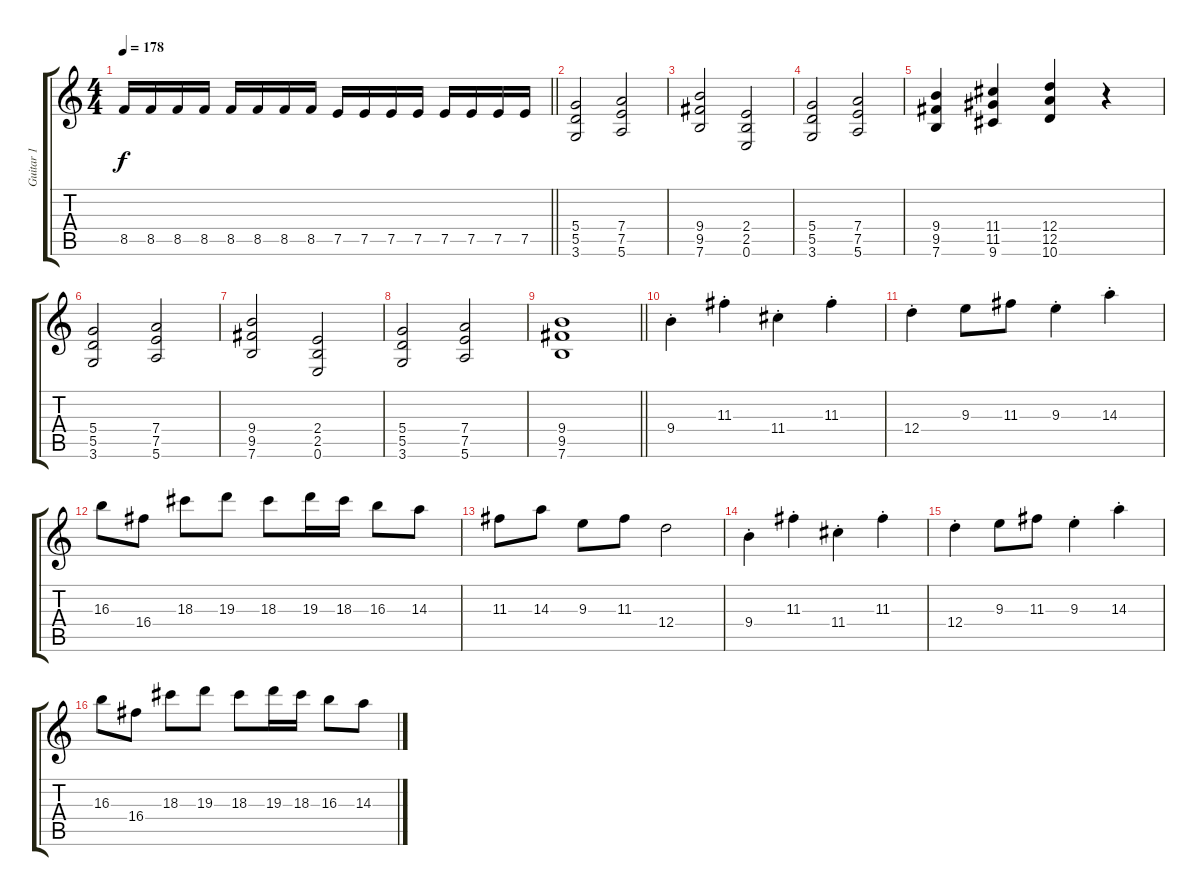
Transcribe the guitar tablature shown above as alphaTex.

\track ("Guitar 1" "Guitar 1") {instrument distortionguitar}
\staff {score tabs}
\tuning (E4 B3 G3 D3 A2 E2) {hide}
\ts (4 4)
\tempo 178
\clef g2
\barLineRight lightlight
\ks c
8.5.16{dy f} 8.5.16 8.5.16 8.5.16 8.5.16 8.5.16 8.5.16 8.5.16 7.5.16 7.5.16 7.5.16 7.5.16 7.5.16 7.5.16 7.5.16 7.5.16 |
(5.4 5.5 3.6).2 (7.4 7.5 5.6).2 |
(9.4 9.5 7.6).2 (2.4 2.5 0.6).2 |
(5.4 5.5 3.6).2 (7.4 7.5 5.6).2 |
(9.4 9.5 7.6).4 (11.4 11.5 9.6).4 (12.4 12.5 10.6).4 r.4 |
(5.4 5.5 3.6).2 (7.4 7.5 5.6).2 |
(9.4 9.5 7.6).2 (2.4 2.5 0.6).2 |
(5.4 5.5 3.6).2 (7.4 7.5 5.6).2 |
\barLineRight lightlight
(9.4 9.5 7.6).1 |
9.4{st}.4 11.3{st}.4 11.4{st}.4 11.3{st}.4 |
12.4{st}.4 9.3.8 11.3.8 9.3{st}.4 14.3{st}.4 |
16.3.8 16.4.8 18.3.8 19.3.8 18.3.8 19.3.16 18.3.16 16.3.8 14.3.8 |
11.3.8 14.3.8 9.3.8 11.3.8 12.4.2 |
9.4{st}.4 11.3{st}.4 11.4{st}.4 11.3{st}.4 |
12.4{st}.4 9.3.8 11.3.8 9.3{st}.4 14.3{st}.4 |
16.3.8 16.4.8 18.3.8 19.3.8 18.3.8 19.3.16 18.3.16 16.3.8 14.3.8
